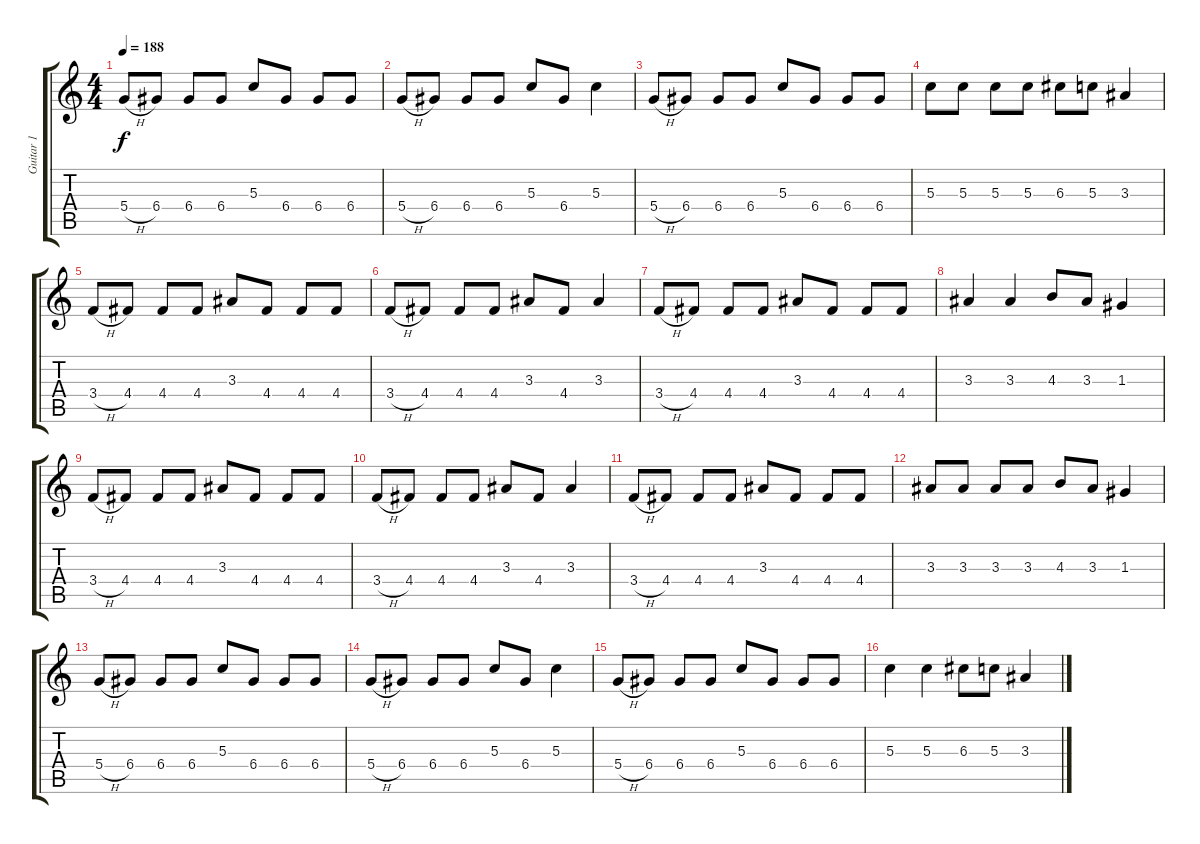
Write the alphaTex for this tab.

\track ("Guitar 1" "Guitar 1") {instrument distortionguitar}
\staff {score tabs}
\tuning (E4 B3 G3 D3 A2 E2) {hide}
\ts (4 4)
\tempo 188
\clef g2
\ks c
5.4{h}.8{dy f} 6.4.8 6.4.8 6.4.8 5.3.8 6.4.8 6.4.8 6.4.8 |
5.4{h}.8 6.4.8 6.4.8 6.4.8 5.3.8 6.4.8 5.3.4 |
5.4{h}.8 6.4.8 6.4.8 6.4.8 5.3.8 6.4.8 6.4.8 6.4.8 |
5.3.8 5.3.8 5.3.8 5.3.8 6.3.8 5.3.8 3.3.4 |
3.4{h}.8 4.4.8 4.4.8 4.4.8 3.3.8 4.4.8 4.4.8 4.4.8 |
3.4{h}.8 4.4.8 4.4.8 4.4.8 3.3.8 4.4.8 3.3.4 |
3.4{h}.8 4.4.8 4.4.8 4.4.8 3.3.8 4.4.8 4.4.8 4.4.8 |
3.3.4 3.3.4 4.3.8 3.3.8 1.3.4 |
3.4{h}.8 4.4.8 4.4.8 4.4.8 3.3.8 4.4.8 4.4.8 4.4.8 |
3.4{h}.8 4.4.8 4.4.8 4.4.8 3.3.8 4.4.8 3.3.4 |
3.4{h}.8 4.4.8 4.4.8 4.4.8 3.3.8 4.4.8 4.4.8 4.4.8 |
3.3.8 3.3.8 3.3.8 3.3.8 4.3.8 3.3.8 1.3.4 |
5.4{h}.8 6.4.8 6.4.8 6.4.8 5.3.8 6.4.8 6.4.8 6.4.8 |
5.4{h}.8 6.4.8 6.4.8 6.4.8 5.3.8 6.4.8 5.3.4 |
5.4{h}.8 6.4.8 6.4.8 6.4.8 5.3.8 6.4.8 6.4.8 6.4.8 |
5.3.4 5.3.4 6.3.8 5.3.8 3.3.4
